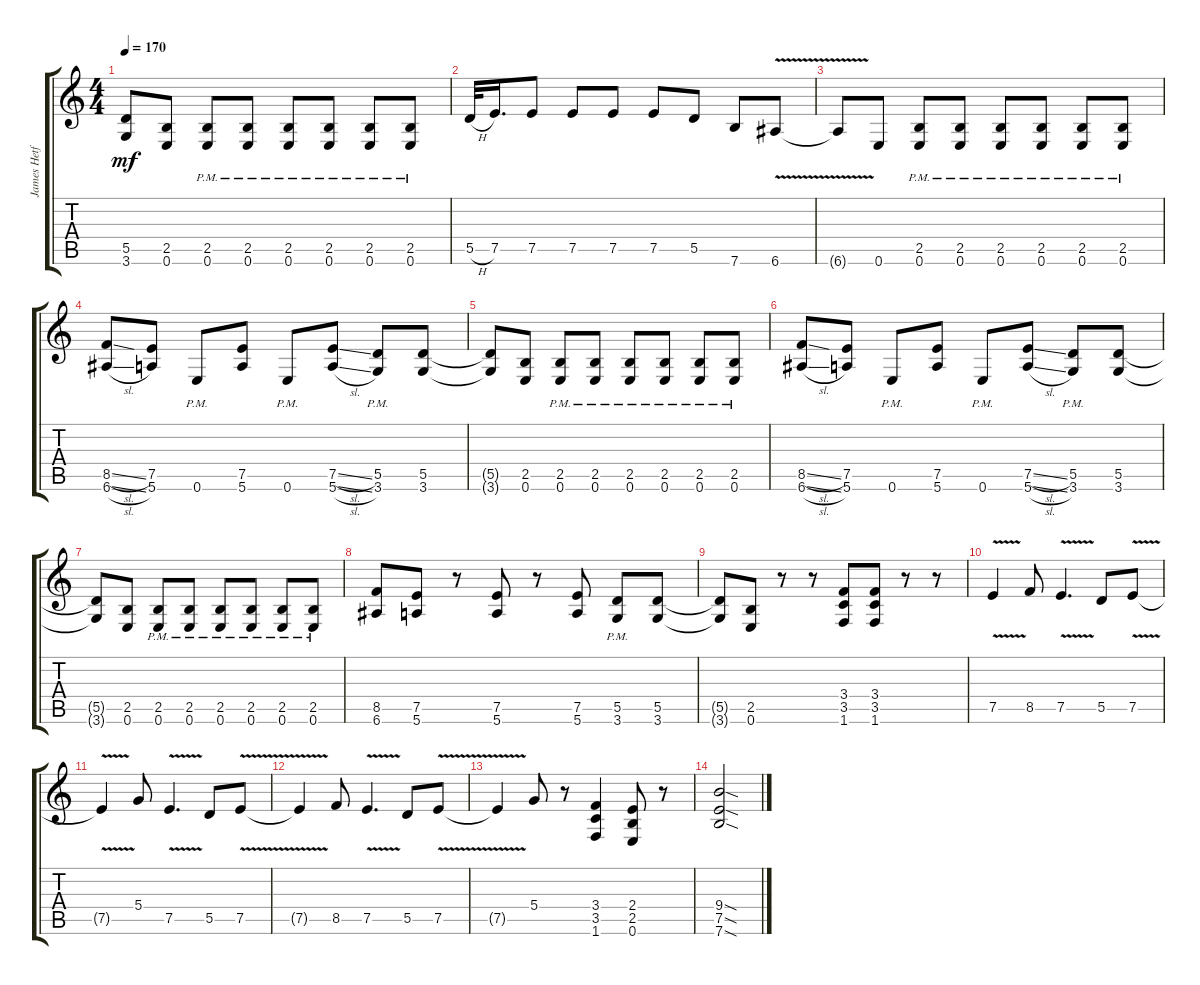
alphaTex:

\track ("James Hetfiel " "James Hetf") {instrument distortionguitar}
\staff {score tabs}
\tuning (E4 B3 G3 D3 A2 E2) {hide}
\ts (4 4)
\tempo 170
\clef g2
\ks c
(5.5{t} 3.6{t}).8{dy mf} (2.5 0.6).8 (2.5{pm} 0.6{pm}).8 (2.5{pm} 0.6{pm}).8 (2.5{pm} 0.6{pm}).8 (2.5{pm} 0.6{pm}).8 (2.5{pm} 0.6{pm}).8 (2.5{pm} 0.6{pm}).8 |
5.5{h}.32 7.5.16{d} 7.5.8 7.5.8 7.5.8 7.5.8 5.5.8 7.6.8 6.6{v}.8 |
6.6{t}.8 0.6.8 (2.5{pm} 0.6{pm}).8 (2.5{pm} 0.6{pm}).8 (2.5{pm} 0.6{pm}).8 (2.5{pm} 0.6{pm}).8 (2.5{pm} 0.6{pm}).8 (2.5{pm} 0.6{pm}).8 |
(8.5{sl} 6.6{sl}).8 (7.5 5.6).8 0.6{pm}.8 (7.5 5.6).8 0.6{pm}.8 (7.5{sl} 5.6{sl}).8 (5.5 3.6{pm}).8 (5.5 3.6).8 |
(5.5{t} 3.6{t}).8 (2.5 0.6).8 (2.5{pm} 0.6{pm}).8 (2.5{pm} 0.6{pm}).8 (2.5{pm} 0.6{pm}).8 (2.5{pm} 0.6{pm}).8 (2.5{pm} 0.6{pm}).8 (2.5{pm} 0.6{pm}).8 |
(8.5{sl} 6.6{sl}).8 (7.5 5.6).8 0.6{pm}.8 (7.5 5.6).8 0.6{pm}.8 (7.5{sl} 5.6{sl}).8 (5.5 3.6{pm}).8 (5.5 3.6).8 |
(5.5{t} 3.6{t}).8 (2.5 0.6).8 (2.5{pm} 0.6{pm}).8 (2.5{pm} 0.6{pm}).8 (2.5{pm} 0.6{pm}).8 (2.5{pm} 0.6{pm}).8 (2.5{pm} 0.6{pm}).8 (2.5{pm} 0.6{pm}).8 |
(8.5 6.6).8 (7.5 5.6).8 r.8 (7.5 5.6).8 r.8 (7.5 5.6).8 (5.5 3.6{pm}).8 (5.5 3.6).8 |
(5.5{t} 3.6{t}).8 (2.5 0.6).8 r.8 r.8 (3.4 3.5 1.6).8 (3.4 3.5 1.6).8 r.8 r.8 |
7.5{v}.4 8.5.8 7.5{v}.4{d} 5.5.8 7.5{v}.8 |
7.5{t}.4 5.4.8 7.5{v}.4{d} 5.5.8 7.5{v}.8 |
7.5{v t}.4 8.5.8 7.5{v}.4{d} 5.5.8 7.5{v}.8 |
7.5{t}.4 5.4.8 r.8 (3.4 3.5 1.6).4 (2.4 2.5 0.6).8 r.8 |
(9.4{sod} 7.5{sod} 7.6{sod}).2
